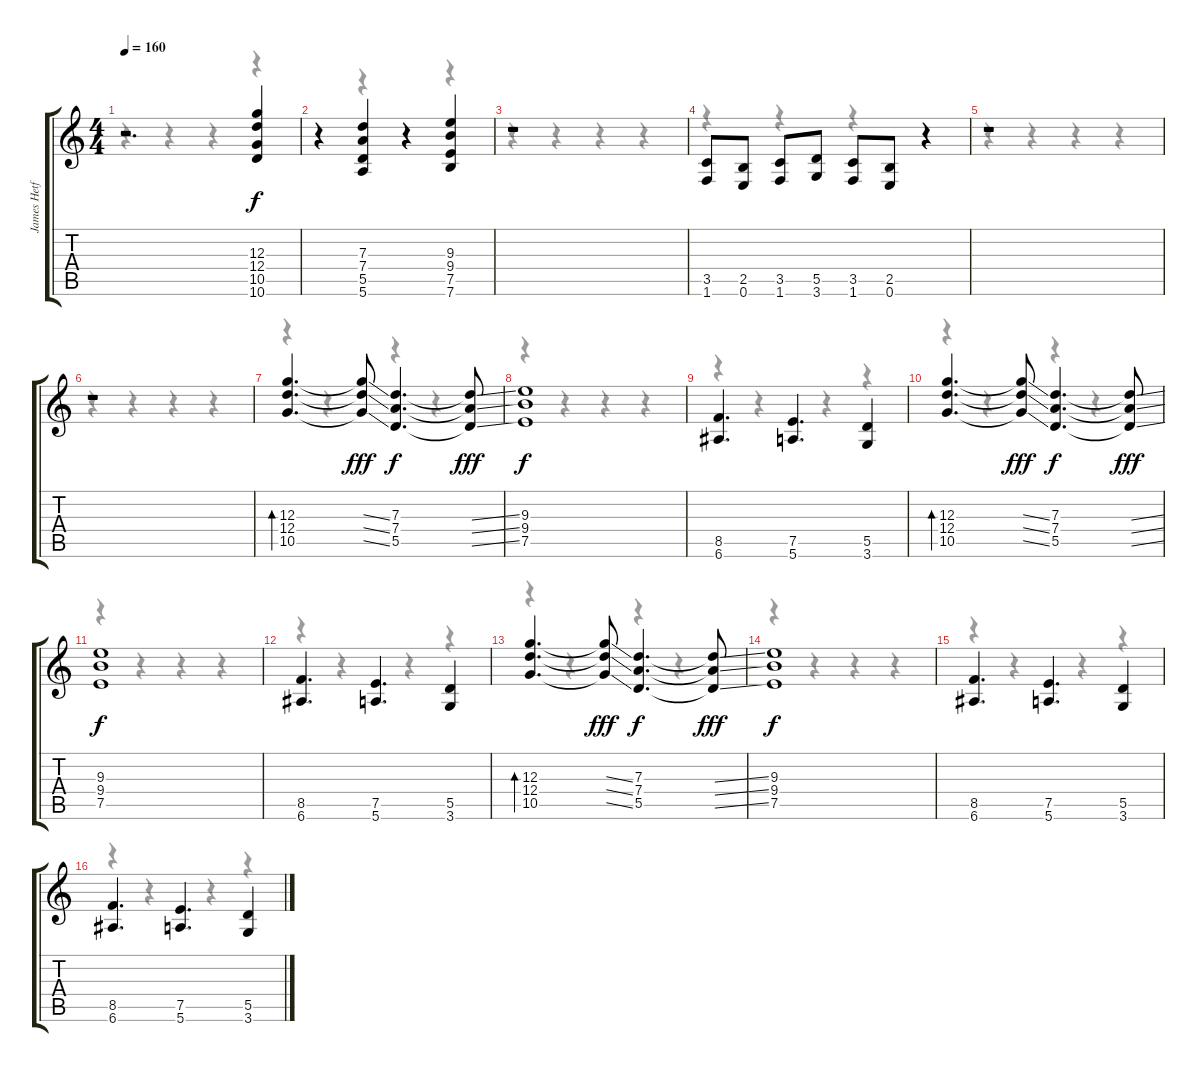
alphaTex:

\track ("James Hetfield" "James Hetf") {instrument distortionguitar}
\staff {score tabs}
\tuning (E4 B3 G3 D3 A2 E2) {hide}
\voice
\ts (4 4)
\tempo 160
\clef g2
\ks c
r.2{d dy f} (12.3 12.4 10.5 10.6).4 |
r.4 (7.3 7.4 5.5 5.6).4 r.4 (9.3 9.4 7.5 7.6).4 |
r.1 |
(3.5 1.6).8 (2.5 0.6).8 (3.5 1.6).8 (5.5 3.6).8 (3.5 1.6).8 (2.5 0.6).8 r.4 |
r.1 |
r.1 |
(12.3 12.4 10.5).4{d bd 30} (12.3{ss t} 12.4{ss t} 10.5{ss t}).8{dy fff} (7.3 7.4 5.5).4{d dy f} (7.3{ss t} 7.4{ss t} 5.5{ss t}).8{dy fff} |
(9.3 9.4 7.5).1{dy f} |
(8.5 6.6).4{d} (7.5 5.6).4{d} (5.5 3.6).4 |
(12.3 12.4 10.5).4{d bd 30} (12.3{ss t} 12.4{ss t} 10.5{ss t}).8{dy fff} (7.3 7.4 5.5).4{d dy f} (7.3{ss t} 7.4{ss t} 5.5{ss t}).8{dy fff} |
(9.3 9.4 7.5).1{dy f} |
(8.5 6.6).4{d} (7.5 5.6).4{d} (5.5 3.6).4 |
(12.3 12.4 10.5).4{d bd 30} (12.3{ss t} 12.4{ss t} 10.5{ss t}).8{dy fff} (7.3 7.4 5.5).4{d dy f} (7.3{ss t} 7.4{ss t} 5.5{ss t}).8{dy fff} |
(9.3 9.4 7.5).1{dy f} |
(8.5 6.6).4{d} (7.5 5.6).4{d} (5.5 3.6).4 |
(8.5 6.6).4{d} (7.5 5.6).4{d} (5.5 3.6).4
\voice
\clef g2
\ottava regular
\simile none
\ks c
r.4{dy f} r.4 r.4 r.4 |
r.4 r.4 r.4 r.4 |
r.4 r.4 r.4 r.4 |
r.4 r.4 r.4 r.4 |
r.4 r.4 r.4 r.4 |
r.4 r.4 r.4 r.4 |
r.4{bd 30} r.4 r.4 r.4 |
r.4 r.4 r.4 r.4 |
r.4 r.4 r.4 r.4 |
r.4{bd 30} r.4 r.4 r.4 |
r.4 r.4 r.4 r.4 |
r.4 r.4 r.4 r.4 |
r.4{bd 30} r.4 r.4 r.4 |
r.4 r.4 r.4 r.4 |
r.4 r.4 r.4 r.4 |
r.4 r.4 r.4 r.4
